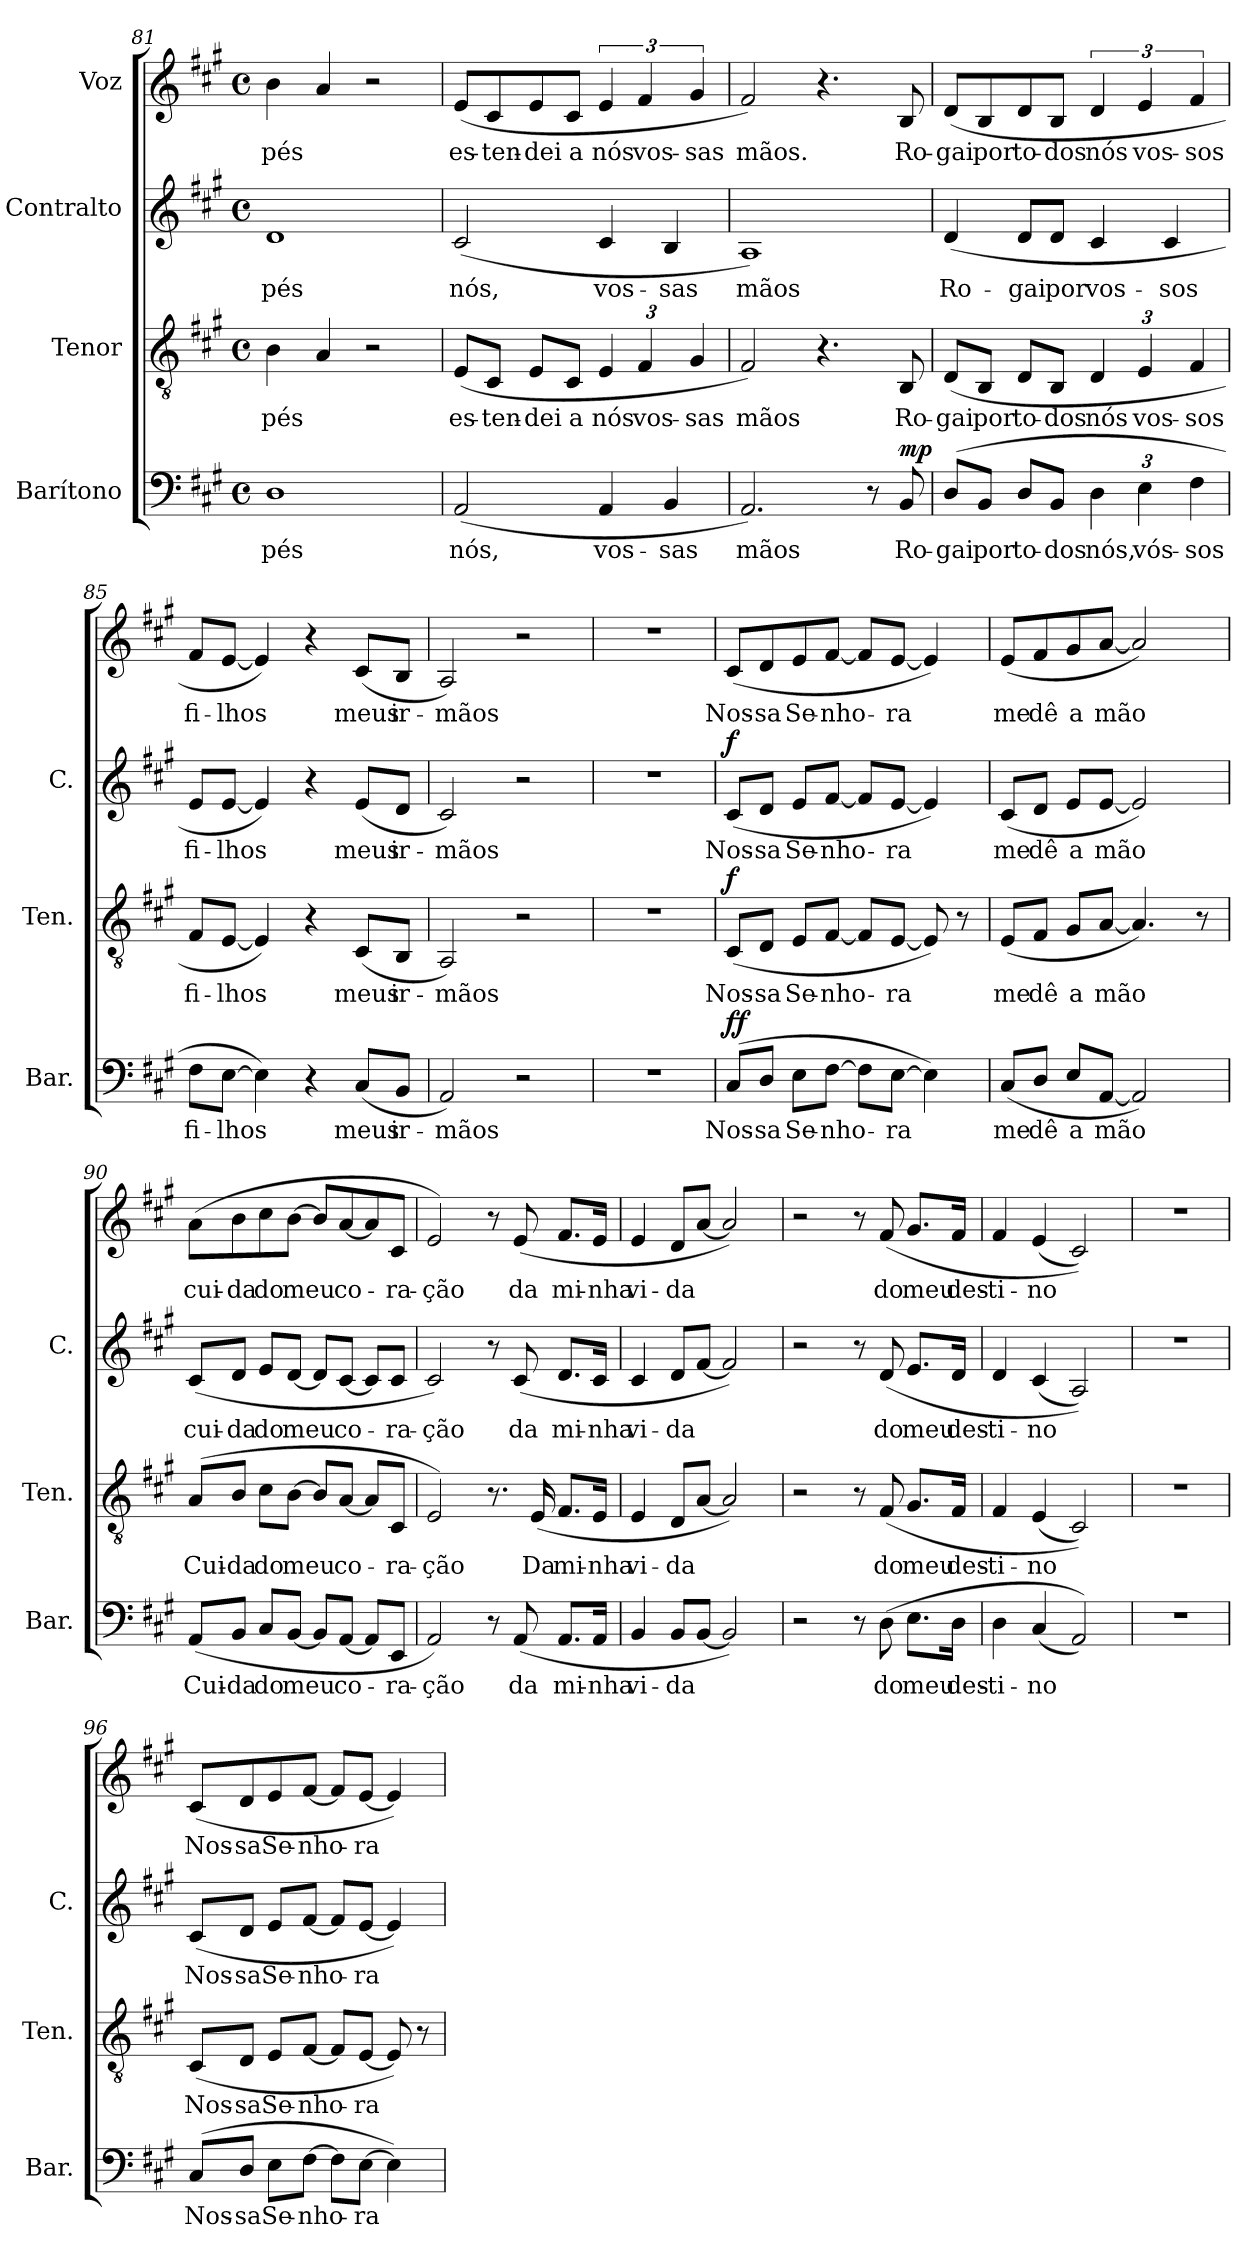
**kern	**text	**dynam	**kern	**text	**dynam	**kern	**text	**dynam	**kern	**text
*part4	*part4	*part4	*part3	*part3	*part3	*part2	*part2	*part2	*part1	*part1
*staff4	*staff4	*staff4	*staff3	*staff3	*staff3	*staff2	*staff2	*staff2	*staff1	*staff1
*I"Barítono	*	*	*I"Tenor	*	*	*I"Contralto	*	*	*I"Voz	*
*I'Bar.	*	*	*I'Ten.	*	*	*I'C.	*	*	*	*
*clefF4	*	*	*clefGv2	*	*	*clefG2	*	*	*clefG2	*
*k[f#c#g#]	*	*	*k[f#c#g#]	*	*	*k[f#c#g#]	*	*	*k[f#c#g#]	*
*M4/4	*	*	*M4/4	*	*	*M4/4	*	*	*M4/4	*
*met(c)	*	*	*met(c)	*	*	*met(c)	*	*	*met(c)	*
=81	=81	=81	=81	=81	=81	=81	=81	=81	=81	=81
!	!	!	!	!	!	!	!	!	!	!LO:LY:b
1D	pés	.	4B\	pés	.	1d	pés	.	4b\	pés
.	.	.	4A/	.	.	.	.	.	4a/	.
.	.	.	2r	.	.	.	.	.	2r	.
!!LO:LB:g=z
=82	=82	=82	=82	=82	=82	=82	=82	=82	=82	=82
!	!	!	!	!	!	!	!	!	!	!LO:LY:b
(<2AA/	nós,	.	(<8E/L	es-	.	(>2c#/	nós,	.	(<8e/L	es-
!	!	!	!	!	!	!	!	!	!	!LO:LY:b
.	.	.	8C#/J	-ten-	.	.	.	.	8c#/	-ten-
!	!	!	!	!	!	!	!	!	!	!LO:LY:b
.	.	.	8E/L	-dei	.	.	.	.	8e/	-dei
!	!	!	!	!	!	!	!	!	!	!LO:LY:b
.	.	.	8C#/J	a	.	.	.	.	8c#/J	a
*	*	*	*Xbrackettup	*	*	*	*	*	*	*
!	!	!	!	!	!	!	!	!	!	!LO:LY:b
4AA/	vos-	.	6E/	nós	.	4c#/	vos-	.	6e/	nós
!	!	!	!	!	!	!	!	!	!	!LO:LY:b
.	.	.	6F#/	vos-	.	.	.	.	6f#/	vos-
4BB/	-sas	.	.	.	.	4B/	-sas	.	.	.
!	!	!	!	!	!	!	!	!	!	!LO:LY:b
.	.	.	6G#/	-sas	.	.	.	.	6g#/	-sas
=83	=83	=83	=83	=83	=83	=83	=83	=83	=83	=83
!	!	!	!	!	!	!	!	!	!	!LO:LY:b
2.AA/)	mãos	.	2F#/)	mãos	.	1A)	mãos	.	2f#/)	mãos.
.	.	.	4.r	.	.	.	.	.	4.r	.
8r	.	.	.	.	.	.	.	.	.	.
!	!	!LO:DY:b	!	!	!	!	!	!	!	!LO:LY:b
8BB/	Ro-	mp	8BB/	Ro-	.	.	.	.	8B/	Ro-
=84	=84	=84	=84	=84	=84	=84	=84	=84	=84	=84
!	!	!	!	!	!	!	!	!	!	!LO:LY:b
(>8D/L	-gai	.	(>8D/L	-gai	.	(>4d/	Ro-	.	(>8d/L	-gai
!	!	!	!	!	!	!	!	!	!	!LO:LY:b
8BB/J	por	.	8BB/J	por	.	.	.	.	8B/	por
!	!	!	!	!	!	!	!	!	!	!LO:LY:b
8D/L	to-	.	8D/L	to-	.	8d/L	-gai	.	8d/	to-
!	!	!	!	!	!	!	!	!	!	!LO:LY:b
8BB/J	-dos	.	8BB/J	-dos	.	8d/J	por	.	8B/J	-dos
*Xbrackettup	*	*	*	*	*	*	*	*	*	*
!	!	!	!	!	!	!	!	!	!	!LO:LY:b
6D\	nós,	.	6D/	nós	.	4c#/	vos-	.	6d/	nós
!	!	!	!	!	!	!	!	!	!	!LO:LY:b
6E\	vós-	.	6E/	vos-	.	.	.	.	6e/	vos-
.	.	.	.	.	.	4c#/	-sos	.	.	.
!	!	!	!	!	!	!	!	!	!	!LO:LY:b
6F#\	-sos	.	6F#/	-sos	.	.	.	.	6f#/	-sos
=85	=85	=85	=85	=85	=85	=85	=85	=85	=85	=85
!	!	!	!	!	!	!	!	!	!	!LO:LY:b
8F#\L	fi-	.	8F#/L	fi-	.	8e/L	fi-	.	8f#/L	fi-
!	!	!	!	!	!	!	!	!	!	!LO:LY:b
[8E\J	-lhos	.	[8E/J	-lhos	.	[8e/J	-lhos	.	[8e/J	-lhos
4E\])	.	.	4E/])	.	.	4e/])	.	.	4e/])	.
4r	.	.	4r	.	.	4r	.	.	4r	.
!	!	!	!	!	!	!	!	!	!	!LO:LY:b
(<8C#/L	meus	.	(<8C#/L	meus	.	(<8e/L	meus	.	(<8c#/L	meus
!	!	!	!	!	!	!	!	!	!	!LO:LY:b
8BB/J	ir-	.	8BB/J	ir-	.	8d/J	ir-	.	8B/J	ir-
=86	=86	=86	=86	=86	=86	=86	=86	=86	=86	=86
!	!	!	!	!	!	!	!	!	!	!LO:LY:b
2AA/)	-mãos	.	2AA/)	-mãos	.	2c#/)	-mãos	.	2A/)	-mãos
2r	.	.	2r	.	.	2r	.	.	2r	.
=87	=87	=87	=87	=87	=87	=87	=87	=87	=87	=87
1r	.	.	1r	.	.	1r	.	.	1r	.
!!LO:LB:g=z
=88	=88	=88	=88	=88	=88	=88	=88	=88	=88	=88
!	!	!LO:DY:a	!	!	!	!	!	!	!	!LO:LY:b
!	!	!LO:DY:n=1:b	!	!	!LO:DY:a	!	!	!LO:DY:a	!	!
(>8C#/L	Nos-	f f	(<8C#/L	Nos-	f	(<8c#/L	Nos-	f	(<8c#/L	Nos-
!	!	!	!	!	!	!	!	!	!	!LO:LY:b
8D/J	-sa	.	8D/J	-sa	.	8d/J	-sa	.	8d/	-sa
!	!	!	!	!	!	!	!	!	!	!LO:LY:b
8E\L	Se-	.	8E/L	Se-	.	8e/L	Se-	.	8e/	Se-
!	!	!	!	!	!	!	!	!	!	!LO:LY:b
[8F#\J	-nho-	.	[8F#/J	-nho-	.	[8f#/J	-nho-	.	[8f#/J	-nho-
8F#\L]	.	.	8F#/L]	.	.	8f#/L]	.	.	8f#/L]	.
!	!	!	!	!	!	!	!	!	!	!LO:LY:b
[8E\J	-ra	.	[8E/J	-ra	.	[8e/J	-ra	.	[8e/J	-ra
4E\])	.	.	8E/])	.	.	4e/])	.	.	4e/])	.
.	.	.	8r	.	.	.	.	.	.	.
=89	=89	=89	=89	=89	=89	=89	=89	=89	=89	=89
!	!	!	!	!	!	!	!	!	!	!LO:LY:b
(>8C#/L	me	.	(<8E/L	me	.	(<8c#/L	me	.	(<8e/L	me
!	!	!	!	!	!	!	!	!	!	!LO:LY:b
8D/J	dê	.	8F#/J	dê	.	8d/J	dê	.	8f#/	dê
!	!	!	!	!	!	!	!	!	!	!LO:LY:b
8E/L	a	.	8G#/L	a	.	8e/L	a	.	8g#/	a
!	!	!	!	!	!	!	!	!	!	!LO:LY:b
[8AA/J	mão	.	[8A/J	mão	.	[8e/J	mão	.	[8a/J	mão
2AA/])	.	.	4.A/])	.	.	2e/])	.	.	2a/])	.
.	.	.	8r	.	.	.	.	.	.	.
=90	=90	=90	=90	=90	=90	=90	=90	=90	=90	=90
!	!	!	!	!	!	!	!	!	!	!LO:LY:b
(<8AA/L	Cui-	.	(>8A/L	Cui-	.	(<8c#/L	cui-	.	(>8a\L	cui-
!	!	!	!	!	!	!	!	!	!	!LO:LY:b
8BB/J	-da	.	8B/J	-da	.	8d/J	-da	.	8b\	-da
!	!	!	!	!	!	!	!	!	!	!LO:LY:b
8C#/L	do	.	8c#\L	do	.	8e/L	do	.	8cc#\	do
!	!	!	!	!	!	!	!	!	!	!LO:LY:b
[8BB/J	meu	.	[8B\J	meu	.	[8d/J	meu	.	[8b\J	meu
8BB/L]	.	.	8B/L]	.	.	8d/L]	.	.	8b/L]	.
!	!	!	!	!	!	!	!	!	!	!LO:LY:b
[8AA/J	co-	.	[8A/J	co-	.	[8c#/J	co-	.	[8a/	co-
8AA/L]	.	.	8A/L]	.	.	8c#/L]	.	.	8a/]	.
!	!	!	!	!	!	!	!	!	!	!LO:LY:b
8EE/J	-ra-	.	8C#/J	-ra-	.	8c#/J	-ra-	.	8c#/J	-ra-
=91	=91	=91	=91	=91	=91	=91	=91	=91	=91	=91
!	!	!	!	!	!	!	!	!	!	!LO:LY:b
2AA/)	-ção	.	2E/)	-ção	.	2c#/)	-ção	.	2e/)	-ção
8r	.	.	8.r	.	.	8r	.	.	8r	.
!	!	!	!	!	!	!	!	!	!	!LO:LY:b
(<8AA/	da	.	.	.	.	(<8c#/	da	.	(<8e/	da
.	.	.	(<16E/	Da	.	.	.	.	.	.
!	!	!	!	!	!	!	!	!	!	!LO:LY:b
8.AA/L	mi-	.	8.F#/L	mi-	.	8.d/L	mi-	.	8.f#/L	mi-
!	!	!	!	!	!	!	!	!	!	!LO:LY:b
16AA/Jk	-nha	.	16E/Jk	-nha	.	16c#/Jk	-nha	.	16e/Jk	-nha
=92	=92	=92	=92	=92	=92	=92	=92	=92	=92	=92
!	!	!	!	!	!	!	!	!	!	!LO:LY:b
4BB/	vi-	.	4E/	vi-	.	4c#/	vi-	.	4e/	vi-
!	!	!	!	!	!	!	!	!	!	!LO:LY:b
8BB/L	-da	.	8D/L	-da	.	8d/L	-da	.	8d/L	-da
[8BB/J	.	.	[8A/J	.	.	[8f#/J	.	.	[8a/J	.
2BB/])	.	.	2A/])	.	.	2f#/])	.	.	2a/])	.
=93	=93	=93	=93	=93	=93	=93	=93	=93	=93	=93
2r	.	.	2r	.	.	2r	.	.	2r	.
8r	.	.	8r	.	.	8r	.	.	8r	.
!	!	!	!	!	!	!	!	!	!	!LO:LY:b
(>8D\	do	.	(<8F#/	do	.	(>8d/	do	.	(<8f#/	do
!	!	!	!	!	!	!	!	!	!	!LO:LY:b
8.E\L	meu	.	8.G#/L	meu	.	8.e/L	meu	.	8.g#/L	meu
!	!	!	!	!	!	!	!	!	!	!LO:LY:b
16D\Jk	des-	.	16F#/Jk	des-	.	16d/Jk	des-	.	16f#/Jk	des-
!!LO:LB:g=z
=94	=94	=94	=94	=94	=94	=94	=94	=94	=94	=94
!	!	!	!	!	!	!	!	!	!	!LO:LY:b
4D\	-ti-	.	4F#/	-ti-	.	4d/	-ti-	.	4f#/	-ti-
!	!	!	!	!	!	!	!	!	!	!LO:LY:b
(<4C#/	-no	.	(<4E/	-no	.	(<4c#/	-no	.	(<4e/	-no
2AA/))	.	.	2C#/))	.	.	2A/))	.	.	2c#/))	.
=95	=95	=95	=95	=95	=95	=95	=95	=95	=95	=95
1r	.	.	1r	.	.	1r	.	.	1r	.
=96	=96	=96	=96	=96	=96	=96	=96	=96	=96	=96
!	!	!	!	!	!	!	!	!	!	!LO:LY:b
(>8C#/L	Nos-	.	(<8C#/L	Nos-	.	(<8c#/L	Nos-	.	(<8c#/L	Nos-
!	!	!	!	!	!	!	!	!	!	!LO:LY:b
8D/J	-sa	.	8D/J	-sa	.	8d/J	-sa	.	8d/	-sa
!	!	!	!	!	!	!	!	!	!	!LO:LY:b
8E\L	Se-	.	8E/L	Se-	.	8e/L	Se-	.	8e/	Se-
!	!	!	!	!	!	!	!	!	!	!LO:LY:b
[8F#\J	-nho-	.	[8F#/J	-nho-	.	[8f#/J	-nho-	.	[8f#/J	-nho-
8F#\L]	.	.	8F#/L]	.	.	8f#/L]	.	.	8f#/L]	.
!	!	!	!	!	!	!	!	!	!	!LO:LY:b
[8E\J	-ra	.	[8E/J	-ra	.	[8e/J	-ra	.	[8e/J	-ra
4E\])	.	.	8E/])	.	.	4e/])	.	.	4e/])	.
.	.	.	8r	.	.	.	.	.	.	.
=	=	=	=	=	=	=	=	=	=	=
*-	*-	*-	*-	*-	*-	*-	*-	*-	*-	*-
